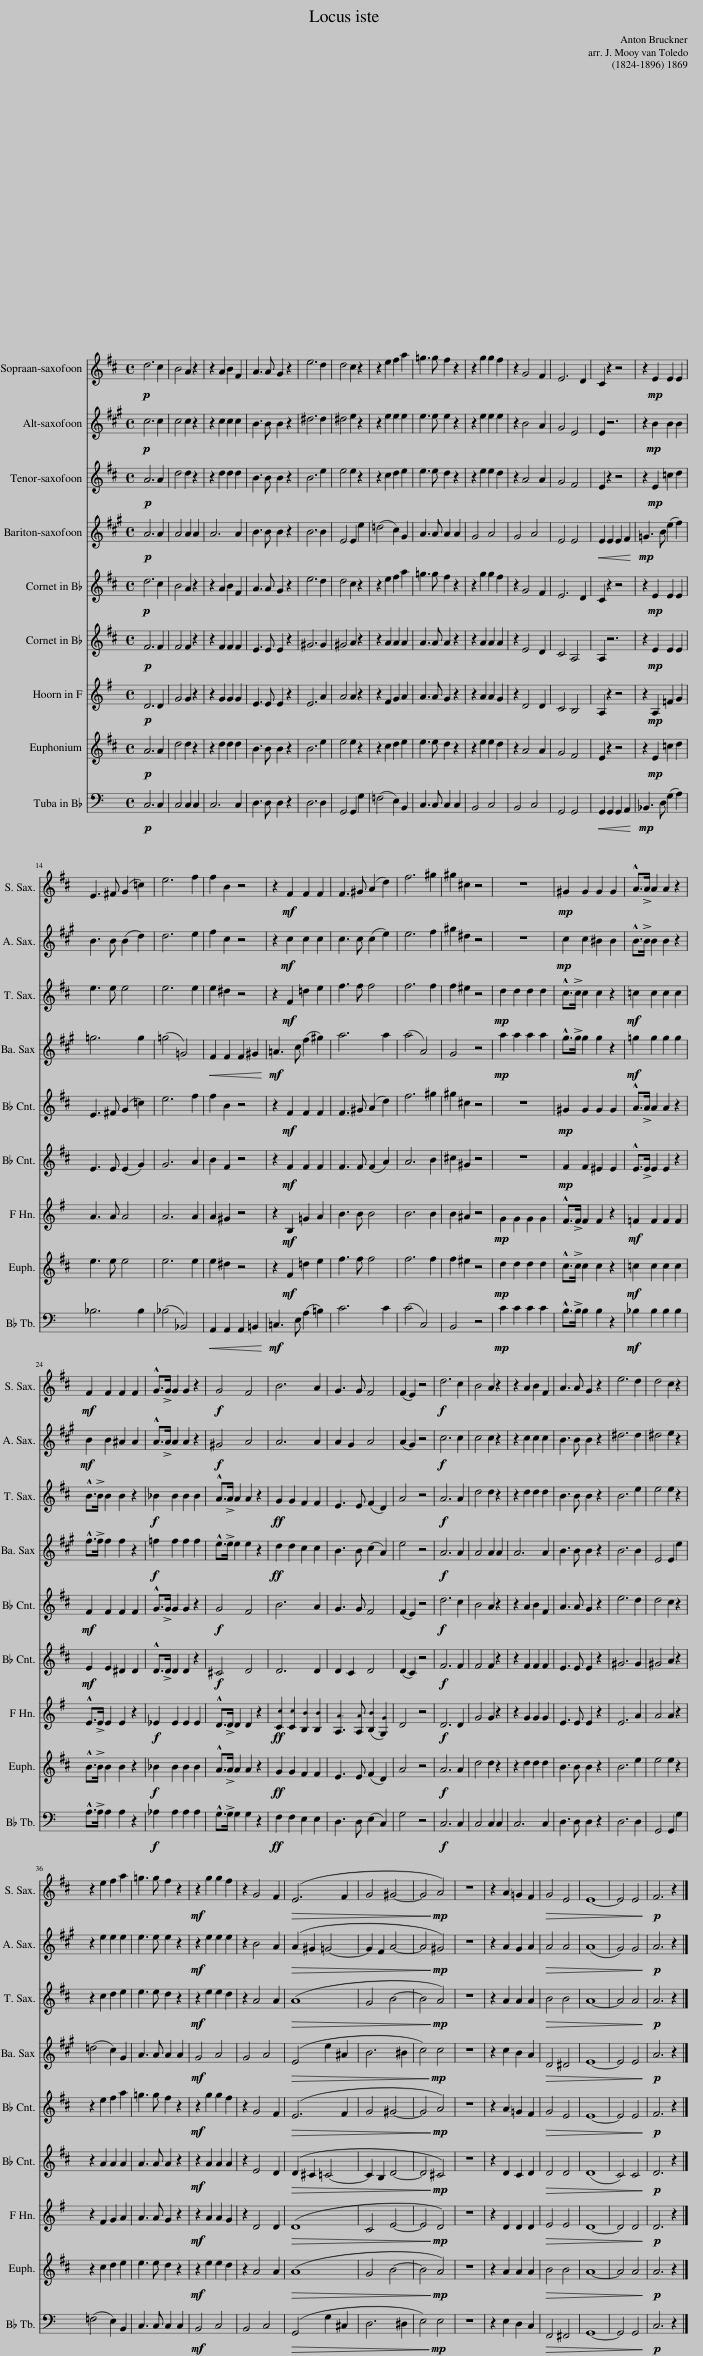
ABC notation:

X:1
%%score 1 2 3 4 5 6 7 8 9
L:1/8
Q:1/4=100
M:4/4
I:linebreak $
K:C
V:1 treble transpose=-2
V:2 treble transpose=-9
V:3 treble transpose=-14
V:4 treble transpose=-21
V:5 treble transpose=-2
V:6 treble transpose=-2
V:7 treble transpose=-7
V:8 treble transpose=-14
V:9 bass
V:1
[K:D]!p! d6 c2 | B4 A2 z2 | z2 A2 B2 F2 | A3 A G2 z2 | e6 d2 | %5
 d4 c2 z2 | z2 e2 f2 a2 | =g3 g f2 z2 | z2 g2 g2 f2 | z2 G4 F2 | %10
 E6 D2 | C2 z2 z4 | z2!mp! E2 E2 E2 |$ E3 ^F (G2 =c2) | e6 f2 | %15
 f2 B2 z4 | z2!mf! F2 F2 F2 | F3 ^G (A2 d2) | f6 ^g2 | ^g2 ^c2 z4 | %20
 z8 |!mp! ^G2 G2 G2 G2 | !^!A>!>!A A2 A2 z2 |$!mf! F2 F2 F2 F2 | !^!G>!>!G G2 G2 z2 | %25
!f! G4 F4 | B6 A2 | G3 G F4 | (F2 E2) z4 |!f! d6 c2 | %30
 B4 A2 z2 | z2 A2 B2 F2 | A3 A G2 z2 | e6 d2 | d4 c2 z2 |$ %35
 z2 e2 f2 a2 | =g3 g f2 z2 |!mf! z2 g2 g2 f2 | z2 G4 F2 |!>(! (E6 F2 | %40
 G4 ^G4- | G4!>)!!mp! A4) | z8 | z2 A2 =G2 F2 |!>(! G4 E4 | %45
 E8- | E4 E4!>)! |!p! F6 z2 |] %48
V:2
[K:A]!p! c6 c2 | c4 c2 z2 | z2 c2 c2 c2 | B3 B B2 z2 | ^d6 d2 | %5
 ^d4 e2 z2 | z2 e2 e2 e2 | e3 e e2 z2 | z2 e2 e2 e2 | z2 B4 A2 | %10
 G4 E4 | E2 z6 | z2!mp! B2 B2 B2 |$ B3 B (B2 d2) | d6 e2 | %15
 f2 c2 z4 | z2!mf! c2 c2 c2 | c3 c (c2 e2) | e6 f2 | ^g2 ^d2 z4 | %20
 z8 |!mp! c2 c2 ^B2 B2 | !^!B>!>!B B2 B2 z2 |$!mf! B2 B2 ^A2 A2 | !^!A>!>!A A2 A2 z2 | %25
!f! ^G4 A4 | A6 A2 | A2 G2 A4 | (A2 G2) z4 |!f! c6 c2 | %30
 c4 c2 z2 | z2 c2 c2 c2 | B3 B B2 z2 | ^d6 d2 | ^d4 e2 z2 |$ %35
 z2 e2 e2 e2 | e3 e e2 z2 |!mf! z2 e2 e2 e2 | z2 B4 A2 |!>(! (A2 ^G2 =G4- | %40
 G2 F2 A4- | A4!>)!!mp! ^G4) | z8 | z2 A2 G2 A2 |!>(! A4 A4 | %45
 (A8 | G4) G4!>)! |!p! A6 z2 |] %48
V:3
[K:D]!p! A6 A2 | d4 d2 z2 | z2 d2 d2 d2 | B3 B B2 z2 | B6 e2 | %5
 e4 e2 z2 | z2 c2 d2 e2 | e3 e d2 z2 | z2 e2 e2 d2 | z2 A4 A2 | %10
 G4 F4 | E2 z2 z4 | z2!mp! E2 =c2 d2 |$ e3 e e4 | e6 e2 | %15
 e2 ^d2 z4 | z2!mf! F2 =d2 e2 | f3 f f4 | f6 f2 | f2 ^e2 z4 | %20
!mp! d2 d2 d2 d2 | !^!c>!>!c c2 c2 z2 |!mf! =c2 c2 c2 c2 |$ !^!B>!>!B B2 B2 z2 |!f! _B2 B2 B2 B2 | %25
 !^!A>!>!A A2 A2 z2 |!ff! G2 G2 F2 F2 | E3 E (F2 D2) | A4 z4 |!f! A6 A2 | %30
 d4 d2 z2 | z2 d2 d2 d2 | B3 B B2 z2 | B6 e2 | e4 e2 z2 |$ %35
 z2 c2 d2 e2 | e3 e d2 z2 |!mf! z2 e2 e2 d2 | z2 A4 A2 |!>(! (A8 | %40
 G4 B4- | B4!>)!!mp! A4) | z8 | z2 A2 A2 A2 |!>(! B4 B4 | %45
 A8- | A4 A4!>)! |!p! A6 z2 |] %48
V:4
[K:A]!p! A6 A2 | A4 A2 A2 | A6 A2 | B3 B B2 z2 | B6 B2 | %5
 E4 E2 e2 | (=d4 c2) G2 | A3 A A2 A2 | G4 A4 | G4 A4 | %10
 E4 E4 |!<(! E2 E2 E2 F2!<)! |!mp! =G3 B (e2 f2) |$ =g6 g2 | (=g4 =G4) | %15
!<(! F2 F2 F2 ^G2!<)! |!mf! =A3 c (f2 ^g2) | a6 a2 | (a4 A4) | G4 z4 | %20
!mp! a2 a2 a2 a2 | !^!g>!>!g g2 g2 z2 |!mf! =g2 g2 g2 g2 |$ !^!f>!>!f f2 f2 z2 |!f! =f2 f2 f2 f2 | %25
 !^!e>!>!e e2 e2 z2 |!ff! d2 d2 c2 c2 | B3 B (c2 A2) | e4 z4 |!f! A6 A2 | %30
 A4 A2 A2 | A6 A2 | B3 B B2 z2 | B6 B2 | E4 E2 e2 |$ %35
 (=d4 c2) G2 | A3 A A2 A2 |!mf! G4 A4 | G4 A4 |!>(! (E4 e2 ^A2 | %40
 B6 ^B2 | c4)!>)!!mp! c4 | z8 | z2 c2 B2 A2 |!>(! D4 ^D4 | %45
 E8- | E4 E4!>)! |!p! A6 z2 |] %48
V:5
[K:D]!p! d6 c2 | B4 A2 z2 | z2 A2 B2 F2 | A3 A G2 z2 | e6 d2 | %5
 d4 c2 z2 | z2 e2 f2 a2 | =g3 g f2 z2 | z2 g2 g2 f2 | z2 G4 F2 | %10
 E6 D2 | C2 z2 z4 | z2!mp! E2 E2 E2 |$ E3 ^F (G2 =c2) | e6 f2 | %15
 f2 B2 z4 | z2!mf! F2 F2 F2 | F3 ^G (A2 d2) | f6 ^g2 | ^g2 ^c2 z4 | %20
 z8 |!mp! ^G2 G2 G2 G2 | !^!A>!>!A A2 A2 z2 |$!mf! F2 F2 F2 F2 | !^!G>!>!G G2 G2 z2 | %25
!f! G4 F4 | B6 A2 | G3 G F4 | (F2 E2) z4 |!f! d6 c2 | %30
 B4 A2 z2 | z2 A2 B2 F2 | A3 A G2 z2 | e6 d2 | d4 c2 z2 |$ %35
 z2 e2 f2 a2 | =g3 g f2 z2 |!mf! z2 g2 g2 f2 | z2 G4 F2 |!>(! (E6 F2 | %40
 G4 ^G4- | G4!>)!!mp! A4) | z8 | z2 A2 =G2 F2 |!>(! G4 E4 | %45
 E8- | E4 E4!>)! |!p! F6 z2 |] %48
V:6
[K:D]!p! F6 F2 | F4 F2 z2 | z2 F2 F2 F2 | E3 E E2 z2 | ^G6 G2 | %5
 ^G4 A2 z2 | z2 A2 A2 A2 | A3 A A2 z2 | z2 A2 A2 A2 | z2 E4 D2 | %10
 C4 A,4 | A,2 z6 | z2!mp! E2 E2 E2 |$ E3 E (E2 G2) | G6 A2 | %15
 B2 F2 z4 | z2!mf! F2 F2 F2 | F3 F (F2 A2) | A6 B2 | ^c2 ^G2 z4 | %20
 z8 |!mp! F2 F2 ^E2 E2 | !^!E>!>!E E2 E2 z2 |$!mf! E2 E2 ^D2 D2 | !^!D>!>!D D2 D2 z2 | %25
!f! ^C4 D4 | D6 D2 | D2 C2 D4 | (D2 C2) z4 |!f! F6 F2 | %30
 F4 F2 z2 | z2 F2 F2 F2 | E3 E E2 z2 | ^G6 G2 | ^G4 A2 z2 |$ %35
 z2 A2 A2 A2 | A3 A A2 z2 |!mf! z2 A2 A2 A2 | z2 E4 D2 |!>(! (D2 ^C2 =C4- | %40
 C2 B,2 D4- | D4!>)!!mp! ^C4) | z8 | z2 D2 C2 D2 |!>(! D4 D4 | %45
 (D8 | C4) C4!>)! |!p! D6 z2 |] %48
V:7
[K:G]!p! D6 D2 | G4 G2 z2 | z2 G2 G2 G2 | E3 E E2 z2 | E6 A2 | %5
 A4 A2 z2 | z2 F2 G2 A2 | A3 A G2 z2 | z2 A2 A2 G2 | z2 D4 D2 | %10
 C4 B,4 | A,2 z2 z4 | z2!mp! A,2 =F2 G2 |$ A3 A A4 | A6 A2 | %15
 A2 ^G2 z4 | z2!mf! B,2 =G2 A2 | B3 B B4 | B6 B2 | B2 ^A2 z4 | %20
!mp! G2 G2 G2 G2 | !^!F>!>!F F2 F2 z2 |!mf! =F2 F2 F2 F2 |$ !^!E>!>!E E2 E2 z2 |!f! _E2 E2 E2 E2 | %25
 !^!D>!>!D D2 D2 z2 |!ff! [Cc]2 [Cc]2 [B,B]2 [B,B]2 | [A,A]3 [A,A] ([B,B]2 [G,G]2) | D4 z4 |!f! D6 D2 | %30
 G4 G2 z2 | z2 G2 G2 G2 | E3 E E2 z2 | E6 A2 | A4 A2 z2 |$ %35
 z2 F2 G2 A2 | A3 A G2 z2 |!mf! z2 A2 A2 G2 | z2 D4 D2 |!>(! (D8 | %40
 C4 E4- | E4!>)!!mp! D4) | z8 | z2 D2 D2 D2 |!>(! E4 E4 | %45
 D8- | D4 D4!>)! |!p! D6 z2 |] %48
V:8
[K:D]!p! A6 A2 | d4 d2 z2 | z2 d2 d2 d2 | B3 B B2 z2 | B6 e2 | %5
 e4 e2 z2 | z2 c2 d2 e2 | e3 e d2 z2 | z2 e2 e2 d2 | z2 A4 A2 | %10
 G4 F4 | E2 z2 z4 | z2!mp! E2 =c2 d2 |$ e3 e e4 | e6 e2 | %15
 e2 ^d2 z4 | z2!mf! F2 =d2 e2 | f3 f f4 | f6 f2 | f2 ^e2 z4 | %20
!mp! d2 d2 d2 d2 | !^!c>!>!c c2 c2 z2 |!mf! =c2 c2 c2 c2 |$ !^!B>!>!B B2 B2 z2 |!f! _B2 B2 B2 B2 | %25
 !^!A>!>!A A2 A2 z2 |!ff! G2 G2 F2 F2 | E3 E (F2 D2) | A4 z4 |!f! A6 A2 | %30
 d4 d2 z2 | z2 d2 d2 d2 | B3 B B2 z2 | B6 e2 | e4 e2 z2 |$ %35
 z2 c2 d2 e2 | e3 e d2 z2 |!mf! z2 e2 e2 d2 | z2 A4 A2 |!>(! (A8 | %40
 G4 B4- | B4!>)!!mp! A4) | z8 | z2 A2 A2 A2 |!>(! B4 B4 | %45
 A8- | A4 A4!>)! |!p! A6 z2 |] %48
V:9
!p! C,6 C,2 | C,4 C,2 C,2 | C,6 C,2 | D,3 D, D,2 z2 | D,6 D,2 | %5
 G,,4 G,,2 G,2 | (=F,4 E,2) B,,2 | C,3 C, C,2 C,2 | B,,4 C,4 | B,,4 C,4 | %10
 G,,4 G,,4 |!<(! G,,2 G,,2 G,,2 A,,2!<)! |!mp! _B,,3 D, (G,2 A,2) |$ _B,6 B,2 | (_B,4 _B,,4) | %15
!<(! A,,2 A,,2 A,,2 =B,,2!<)! |!mf! =C,3 E, (A,2 =B,2) | C6 C2 | (C4 C,4) | B,,4 z4 | %20
!mp! C2 C2 C2 C2 | !^!B,>!>!B, B,2 B,2 z2 |!mf! _B,2 B,2 B,2 B,2 |$ !^!A,>!>!A, A,2 A,2 z2 |!f! _A,2 A,2 A,2 A,2 | %25
 !^!G,>!>!G, G,2 G,2 z2 |!ff! F,2 F,2 E,2 E,2 | D,3 D, (E,2 C,2) | G,4 z4 |!f! C,6 C,2 | %30
 C,4 C,2 C,2 | C,6 C,2 | D,3 D, D,2 z2 | D,6 D,2 | G,,4 G,,2 G,2 |$ %35
 (=F,4 E,2) B,,2 | C,3 C, C,2 C,2 |!mf! B,,4 C,4 | B,,4 C,4 |!>(! (G,,4 G,2 ^C,2 | %40
 D,6 ^D,2 | E,4)!>)!!mp! E,4 | z8 | z2 E,2 D,2 C,2 |!>(! F,,4 ^F,,4 | %45
 G,,8- | G,,4 G,,4!>)! |!p! C,6 z2 |] %48
